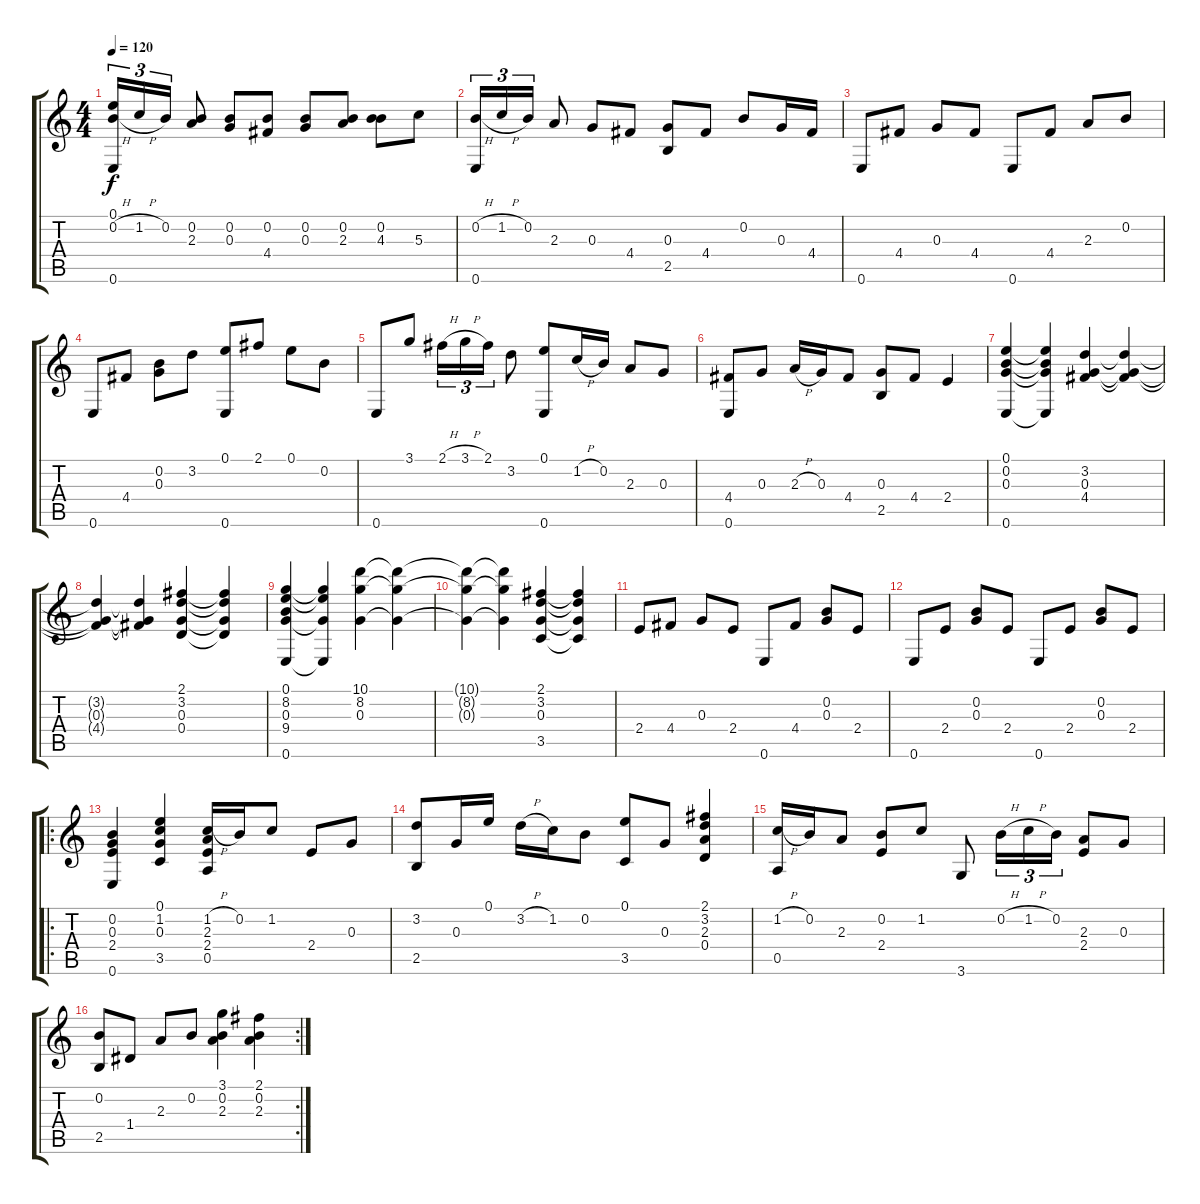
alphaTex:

\track "" {instrument acousticguitarnylon}
\staff {score tabs}
\tuning (E4 B3 G3 D3 A2 E2) {hide}
\ts (4 4)
\tempo 120
\clef g2
\ks c
(0.1 0.2{h} 0.6).16{tu (3 2) dy f} 1.2{h}.16{tu (3 2)} 0.2.16{tu (3 2)} (0.2 2.3).8 (0.2 0.3).8 (0.2 4.4).8 (0.2 0.3).8 (0.2 2.3).8 (0.2 4.3).8 5.3.8 |
(0.2{h} 0.6).16{tu (3 2)} 1.2{h}.16{tu (3 2)} 0.2.16{tu (3 2)} 2.3.8 0.3.8 4.4.8 (0.3 2.5).8 4.4.8 0.2.8 0.3.16 4.4.16 |
0.6.8 4.4.8 0.3.8 4.4.8 0.6.8 4.4.8 2.3.8 0.2.8 |
0.6.8 4.4.8 (0.2 0.3).8 3.2.8 (0.1 0.6).8 2.1.8 0.1.8 0.2.8 |
0.6.8 3.1.8 2.1{h}.16{tu (3 2)} 3.1{h}.16{tu (3 2)} 2.1.16{tu (3 2)} 3.2.8 (0.1 0.6).8 1.2{h}.16 0.2.16 2.3.8 0.3.8 |
(4.4 0.6).8 0.3.8 2.3{h}.16 0.3.16 4.4.8 (0.3 2.5).8 4.4.8 2.4.4 |
(0.1 0.2 0.3 0.6).4 (0.1{t} 0.2{t} 0.3{t} 0.6{t}).4 (3.2 0.3 4.4).4 (3.2{t} 0.3{t} 4.4{t}).4 |
(3.2{t} 0.3{t} 4.4{t}).4 (3.2{t} 0.3{t} 4.4{t}).4 (2.1 3.2 0.3 0.4).4 (2.1{t} 3.2{t} 0.3{t} 0.4{t}).4 |
(0.1 8.2 0.3 9.4 0.6).4 (0.1{t} 8.2{t} 0.3{t} 0.6{t}).4 (10.1 8.2 0.3).4 (10.1{t} 8.2{t} 0.3{t}).4 |
(10.1{t} 8.2{t} 0.3{t}).4 (10.1{t} 8.2{t} 0.3{t}).4 (2.1 3.2 0.3 3.5).4 (2.1{t} 3.2{t} 0.3{t} 3.5{t}).4 |
2.4.8 4.4.8 0.3.8 2.4.8 0.6.8 4.4.8 (0.2 0.3).8 2.4.8 |
0.6.8 2.4.8 (0.2 0.3).8 2.4.8 0.6.8 2.4.8 (0.2 0.3).8 2.4.8 |
\ro
(0.2 0.3 2.4 0.6).4 (0.1 1.2 0.3 3.5).4 (1.2{h} 2.3 2.4 0.5).16 0.2.16 1.2.8 2.4.8 0.3.8 |
(3.2 2.5).8 0.3.16 0.1.16 3.2{h}.16 1.2.16 0.2.8 (0.1 3.5).8 0.3.8 (2.1 3.2 2.3 0.4).4 |
(1.2{h} 0.5).16 0.2.16 2.3.8 (0.2 2.4).8 1.2.8 3.6.8 0.2{h}.16{tu (3 2)} 1.2{h}.16{tu (3 2)} 0.2.16{tu (3 2)} (2.3 2.4).8 0.3.8 |
\rc 2
(0.2 2.5).8 1.4.8 2.3.8 0.2.8 (3.1 0.2 2.3).4 (2.1 0.2 2.3).4
